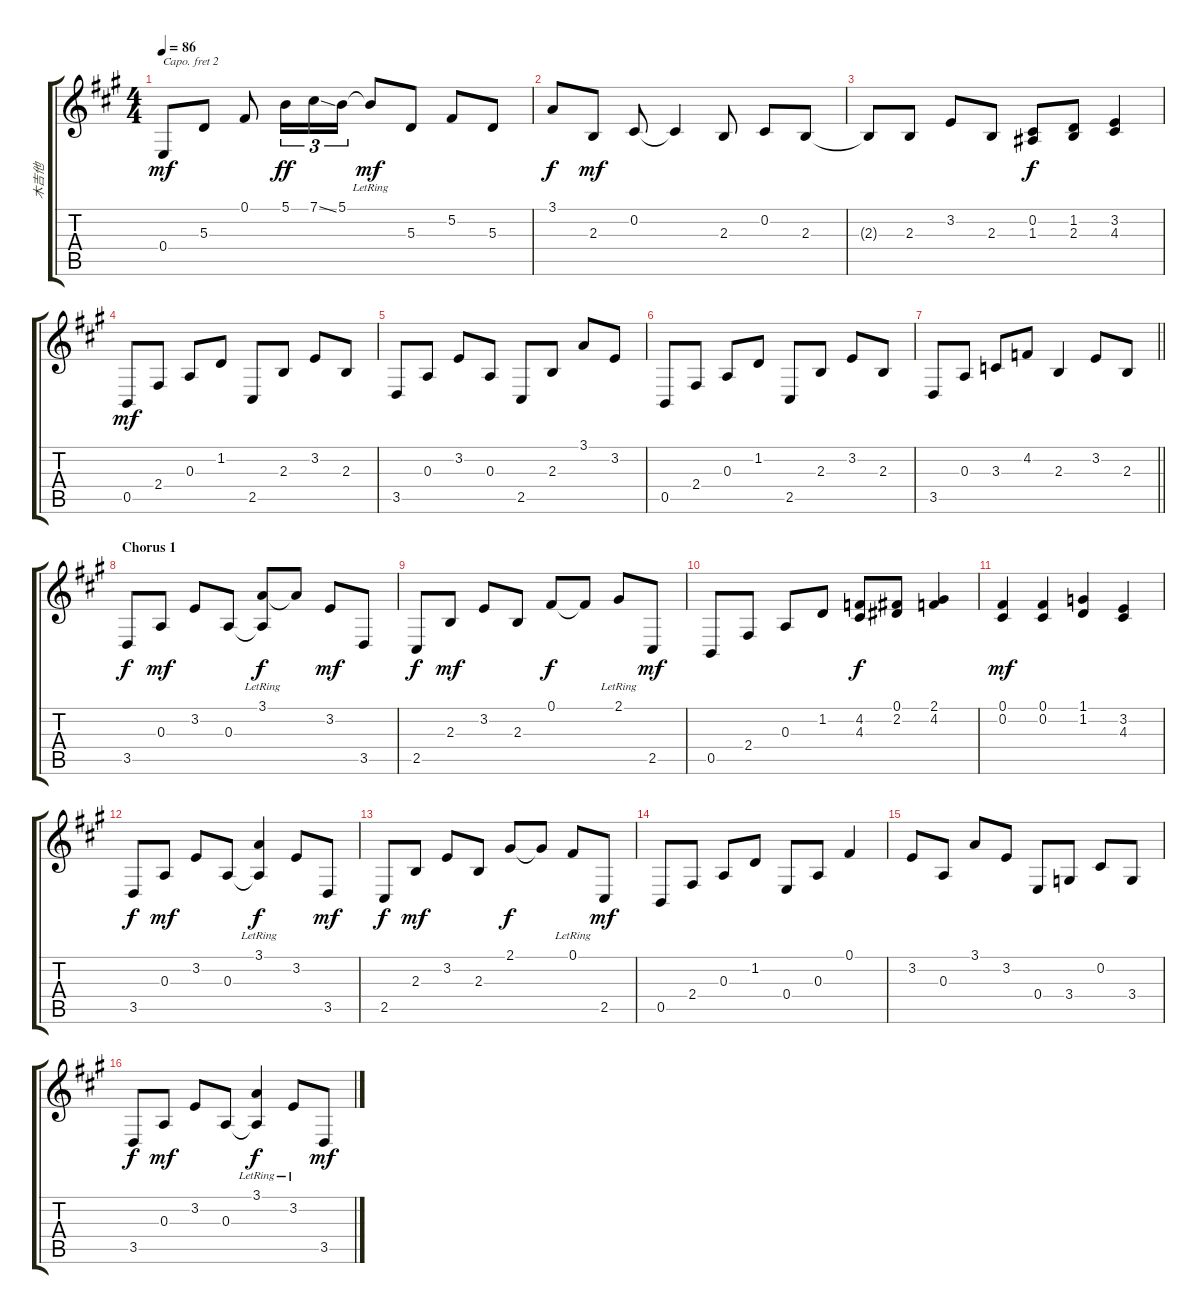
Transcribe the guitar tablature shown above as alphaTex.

\track ("木吉他" "木吉他") {instrument violin}
\staff {score tabs}
\capo 2
\tuning (E4 B3 G3 D3 A2 E2) {hide}
\ts (4 4)
\tempo 86
\clef g2
\ks a
0.4.8{dy mf} 5.3.8 0.1.8 5.1.16{tu (3 2) dy ff} 7.1{ss}.16{tu (3 2)} 5.1.16{tu (3 2)} 5.1{lr t}.8{dy mf} 5.3.8 5.2.8 5.3.8 |
3.1.8{dy f} 2.3.8{dy mf} 0.2.8 0.2{t}.4 2.3.8 0.2.8 2.3.8 |
2.3{t}.8 2.3.8 3.2.8 2.3.8 (0.2 1.3).8{dy f} (1.2 2.3).8 (3.2 4.3).4 |
0.5.8{dy mf} 2.4.8 0.3.8 1.2.8 2.5.8 2.3.8 3.2.8 2.3.8 |
3.5.8 0.3.8 3.2.8 0.3.8 2.5.8 2.3.8 3.1.8 3.2.8 |
0.5.8 2.4.8 0.3.8 1.2.8 2.5.8 2.3.8 3.2.8 2.3.8 |
\barLineRight lightlight
3.5.8 0.3.8 3.3.8 4.2.8 2.3.4 3.2.8 2.3.8 |
\section ("" "Chorus 1")
3.5.8{dy f} 0.3.8{dy mf} 3.2.8 0.3.8 (3.1{lr} 0.3{t}).8{dy f} 3.1{t}.8 3.2.8{dy mf} 3.5.8 |
2.5.8{dy f} 2.3.8{dy mf} 3.2.8 2.3.8 0.1.8{dy f} 0.1{t}.8 2.1{lr}.8 2.5.8{dy mf} |
0.5.8 2.4.8 0.3.8 1.2.8 (4.2 4.3).8{dy f} (0.1 2.2).8 (2.1 4.2).4 |
(0.1 0.2).4{dy mf} (0.1 0.2).4 (1.1 1.2).4 (3.2 4.3).4 |
3.5.8{dy f} 0.3.8{dy mf} 3.2.8 0.3.8 (3.1{lr} 0.3{lr t}).4{dy f} 3.2.8 3.5.8{dy mf} |
2.5.8{dy f} 2.3.8{dy mf} 3.2.8 2.3.8 2.1.8{dy f} 2.1{t}.8 0.1{lr}.8 2.5.8{dy mf} |
0.5.8 2.4.8 0.3.8 1.2.8 0.4.8 0.3.8 0.1.4 |
3.2.8 0.3.8 3.1.8 3.2.8 0.4.8 3.4.8 0.2.8 3.4.8 |
3.5.8{dy f} 0.3.8{dy mf} 3.2.8 0.3.8 (3.1{lr} 0.3{t}).4{dy f} 3.2{lr}.8 3.5.8{dy mf}
